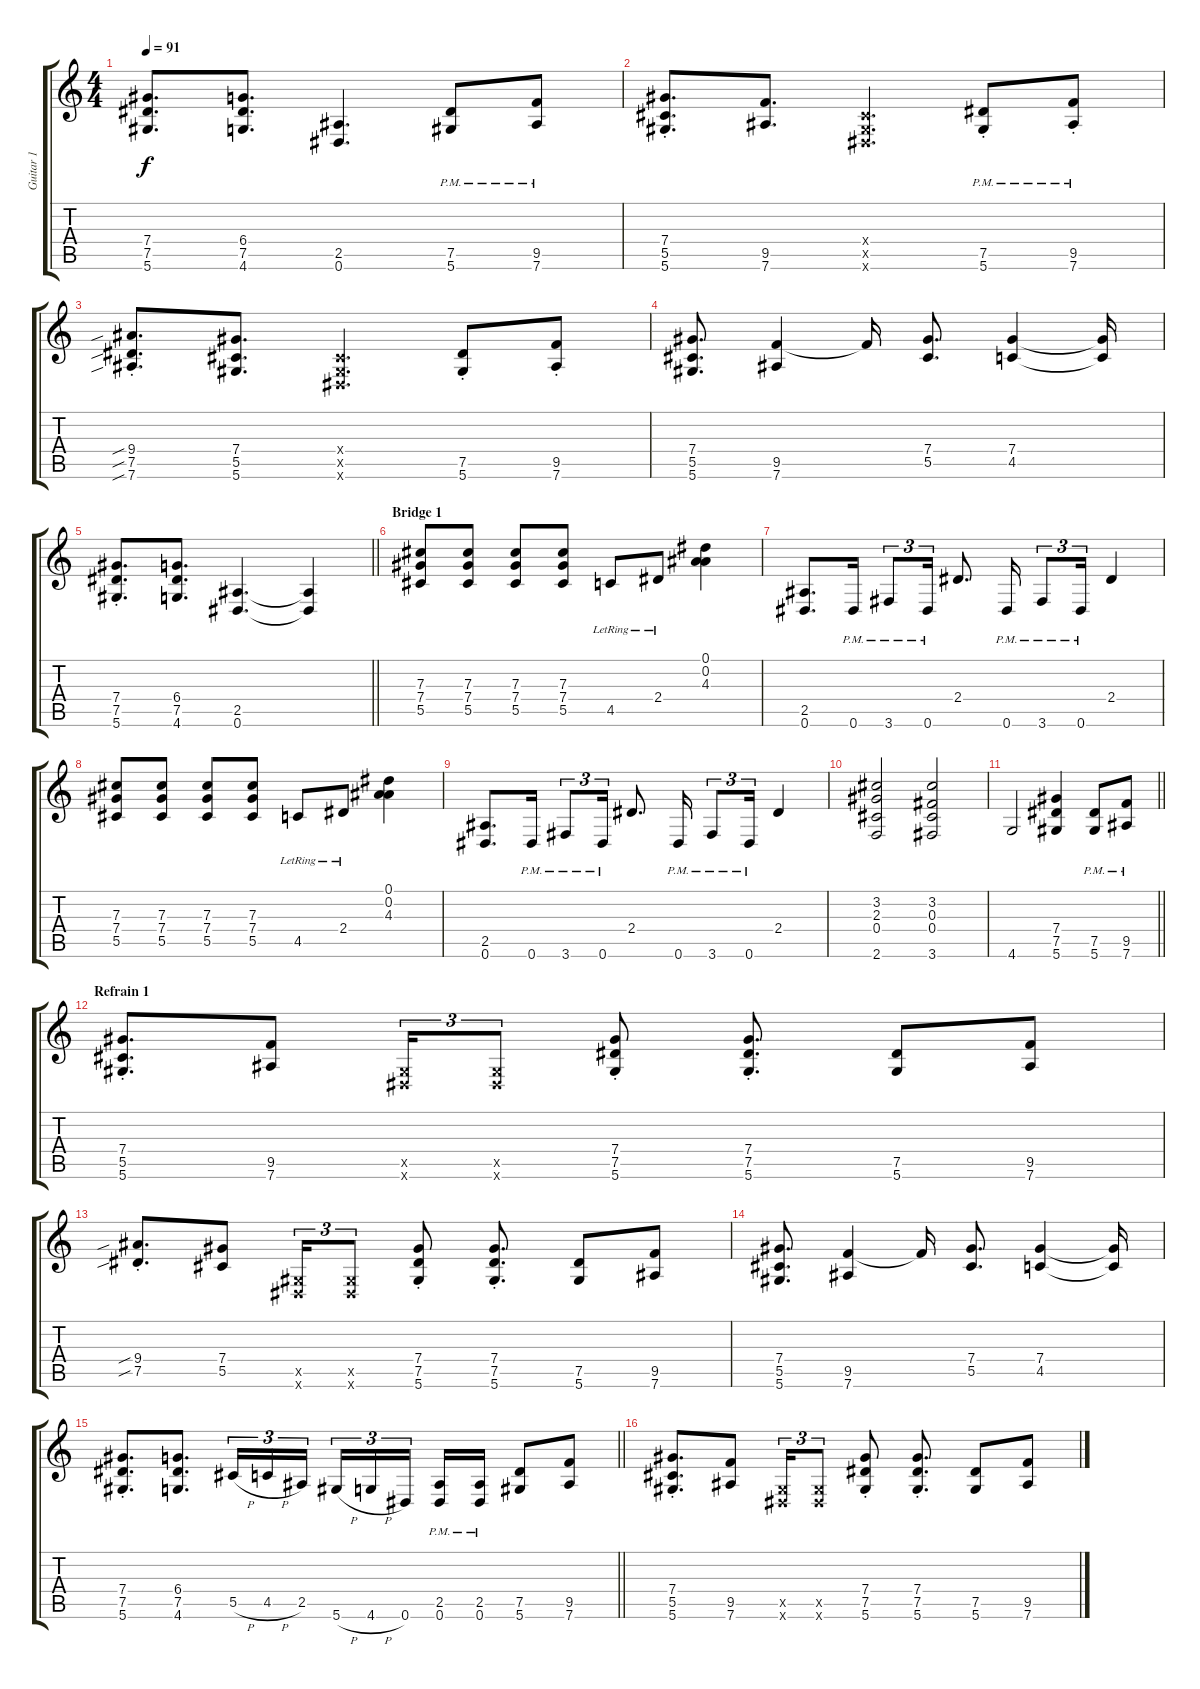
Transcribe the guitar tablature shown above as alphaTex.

\track ("Guitar 1" "Guitar 1") {instrument electricguitarjazz}
\staff {score tabs}
\tuning (Eb4 Bb3 Gb3 Db3 Ab2 Eb2) {hide}
\ts (4 4)
\tempo 91
\clef g2
\ks c
(7.4 7.5 5.6).8{d dy f} (6.4 7.5 4.6).8{d} (2.5 0.6).4{d} (7.5{pm} 5.6{pm}).8 (9.5{pm} 7.6{pm}).8 |
(7.4{st} 5.5 5.6).8{d} (9.5 7.6).8{d} (0.4{x} 0.5{x} 0.6{x}).4{d} (7.5{pm st} 5.6{pm}).8 (9.5{pm st} 7.6{pm}).8 |
(9.4{sib st} 7.5{sib} 7.6{sib}).8{d} (7.4 5.5 5.6).8{d} (0.4{x} 0.5{x} 0.6{x}).4{d} (7.5{st} 5.6).8 (9.5{st} 7.6).8 |
(7.4 5.5 5.6).8{d} (9.5 7.6).4 9.5{t}.16 (7.4 5.5).8{d} (7.4 4.5).4 (7.4{t} 4.5{t}).16 |
\barLineRight lightlight
(7.4{st} 7.5{st} 5.6).8{d} (6.4 7.5 4.6).8{d} (2.5 0.6).4{d} (2.5{t} 0.6{t}).4 |
\section ("" "Bridge 1")
(7.3 7.4 5.5).8 (7.3 7.4 5.5).8 (7.3 7.4 5.5).8 (7.3 7.4 5.5).8 4.5{lr}.8 2.4{lr}.8 (0.1 0.2 4.3).4 |
(2.5 0.6).8{d} 0.6{pm}.16 3.6{pm}.8{tu (3 2)} 0.6{pm}.16{tu (3 2)} 2.4.8{d} 0.6{pm}.16 3.6{pm}.8{tu (3 2)} 0.6{pm}.16{tu (3 2)} 2.4.4 |
(7.3 7.4 5.5).8 (7.3 7.4 5.5).8 (7.3 7.4 5.5).8 (7.3 7.4 5.5).8 4.5{lr}.8 2.4{lr}.8 (0.1 0.2 4.3).4 |
(2.5 0.6).8{d} 0.6{pm}.16 3.6{pm}.8{tu (3 2)} 0.6{pm}.16{tu (3 2)} 2.4.8{d} 0.6{pm}.16 3.6{pm}.8{tu (3 2)} 0.6{pm}.16{tu (3 2)} 2.4.4 |
(3.2 2.3 0.4 2.6).2 (3.2 0.3 0.4 3.6).2 |
\barLineRight lightlight
4.6.2 (7.4 7.5 5.6).4 (7.5{pm} 5.6{pm}).8 (9.5 7.6{pm}).8 |
\section ("" "Refrain 1")
(7.4{st} 5.5 5.6).8{d} (9.5 7.6).8 (0.5{x} 0.6{x}).16{tu (3 2)} (0.5{x} 0.6{x}).8{tu (3 2)} (7.4{st} 7.5{st} 5.6{st}).8 (7.4{st} 7.5{st} 5.6{st}).8{d} (7.5 5.6).8 (9.5 7.6).8 |
(9.4{sib st} 7.5{sib}).8{d} (7.4 5.5).8 (0.5{x} 0.6{x}).16{tu (3 2)} (0.5{x} 0.6{x}).8{tu (3 2)} (7.4{st} 7.5{st} 5.6{st}).8 (7.4{st} 7.5{st} 5.6{st}).8{d} (7.5 5.6).8 (9.5 7.6).8 |
(7.4 5.5 5.6).8{d} (9.5 7.6).4 9.5{t}.16 (7.4 5.5).8{d} (7.4 4.5).4 (7.4{t} 4.5{t}).16 |
\barLineRight lightlight
(7.4{st} 7.5{st} 5.6).8{d} (6.4 7.5 4.6).8{d} 5.5{h}.16{tu (3 2)} 4.5{h}.16{tu (3 2)} 2.5.16{tu (3 2)} 5.6{h}.16{tu (3 2)} 4.6{h}.16{tu (3 2)} 0.6.16{tu (3 2) beam splitsecondary} (2.5{pm} 0.6{pm}).16 (2.5{pm} 0.6{pm}).16 (7.5 5.6).8 (9.5 7.6).8 |
(7.4{st} 5.5 5.6).8{d} (9.5 7.6).8 (0.5{x} 0.6{x}).16{tu (3 2)} (0.5{x} 0.6{x}).8{tu (3 2)} (7.4{st} 7.5{st} 5.6{st}).8 (7.4{st} 7.5{st} 5.6{st}).8{d} (7.5 5.6).8 (9.5 7.6).8
